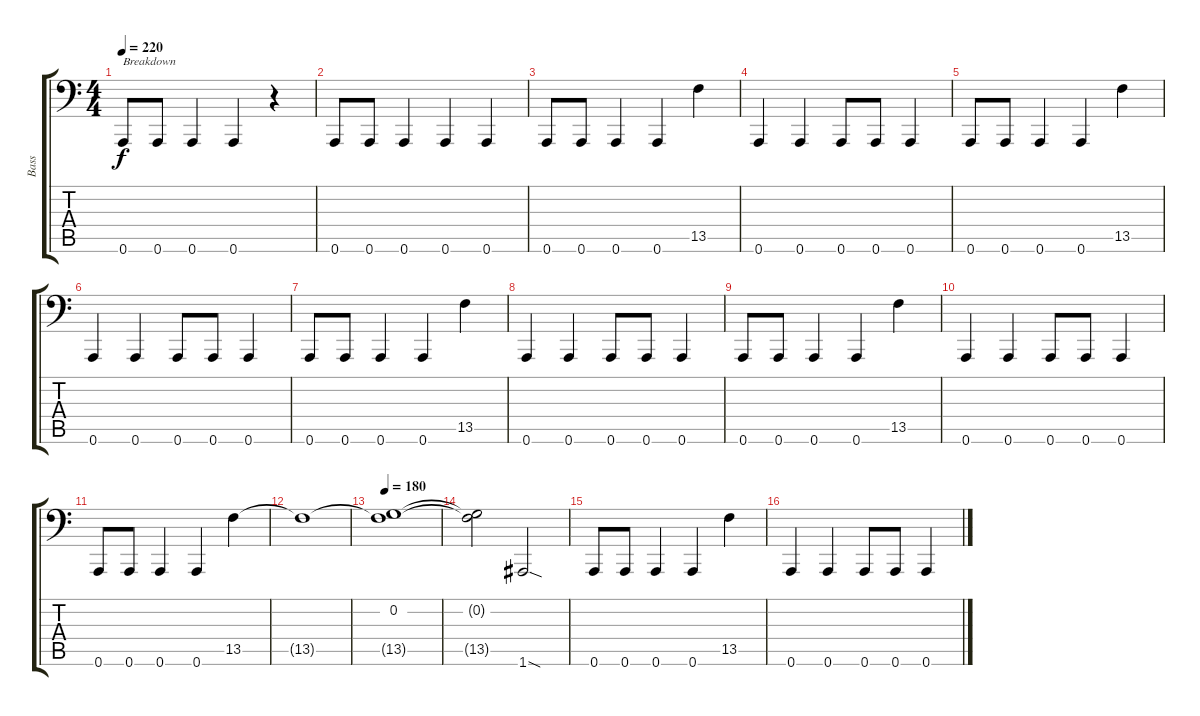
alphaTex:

\track ("Bass" "Bass") {instrument electricbassfinger}
\staff {score tabs}
\tuning (C3 G2 D2 A1 E1 A0) {hide}
\ts (4 4)
\tempo 220
\clef f4
\ks c
0.6.8{txt "Breakdown" dy f} 0.6.8 0.6.4 0.6.4 r.4 |
0.6.8 0.6.8 0.6.4 0.6.4 0.6.4 |
0.6.8 0.6.8 0.6.4 0.6.4 13.5.4 |
0.6.4 0.6.4 0.6.8 0.6.8 0.6.4 |
0.6.8 0.6.8 0.6.4 0.6.4 13.5.4 |
0.6.4 0.6.4 0.6.8 0.6.8 0.6.4 |
0.6.8 0.6.8 0.6.4 0.6.4 13.5.4 |
0.6.4 0.6.4 0.6.8 0.6.8 0.6.4 |
0.6.8 0.6.8 0.6.4 0.6.4 13.5.4 |
0.6.4 0.6.4 0.6.8 0.6.8 0.6.4 |
0.6.8 0.6.8 0.6.4 0.6.4 13.5.4 |
13.5{t}.1 |
\tempo 180
(0.2 13.5{t}).1 |
(0.2{t} 13.5{t}).2 1.6{sod}.2 |
0.6.8 0.6.8 0.6.4 0.6.4 13.5.4 |
0.6.4 0.6.4 0.6.8 0.6.8 0.6.4
